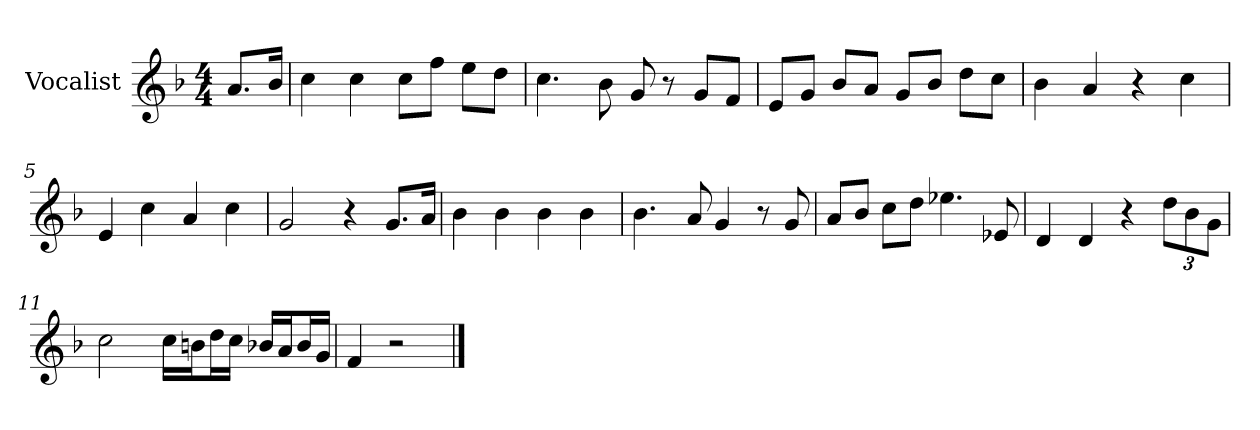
**kern
*part1
*staff1
*I"Vocalist
*k[b-]
*F:
*M4/4
=
8.aL
16b-Jk
=1
4cc
4cc
8ccL
8ffJ
8eeL
8ddJ
=2
4.cc
8b-
8g
8r
8gL
8fJ
=3
8eL
8gJ
8b-L
8aJ
8gL
8b-J
8ddL
8ccJ
=4
4b-
4a
4r
4cc
=5
4e
4cc
4a
4cc
=6
2g
4r
8.gL
16aJk
=7
4b-
4b-
4b-
4b-
=8
4.b-
8a
4g
8r
8g
=9
8aL
8b-J
8ccL
8ddJ
4.ee-X
8e-X
=10
4d
4d
4r
12ddL
12b-
12gJ
=11
2cc
16ccLL
16bnJ
16ddL
16ccJJ
16b-XLL
16aJ
16b-L
16gJJ
=12
4f
2r
==
*-
